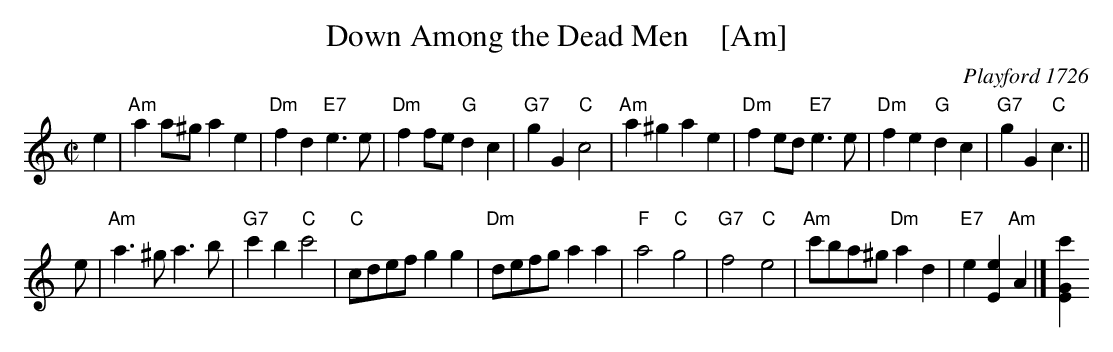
X:1
T: Down Among the Dead Men    [Am]
O: Playford 1726
M: C|
L: 1/8
K: Am
e2 |\
"Am"a2a^g a2e2 | "Dm"f2d2 "E7"e3e | "Dm"f2fe "G"d2c2 | "G7"g2G2 "C"c4 |\
"Am"a2^g2 a2e2 | "Dm"f2ed "E7"e3e | "Dm"f2e2 "G"d2c2 | "G7"g2G2 "C"c3 ||
e |\
"Am"a3^g a3b | "G7"c'2b2 "C"c'4 | "C"cdef g2g2 | "Dm"defg a2a2 |\
"F"a4 "C"g4 | "G7"f4 "C"e4 | "Am"c'ba^g "Dm"a2d2 | "E7"e2[e2E2] "Am"A2 |] [c'2G2E2]
